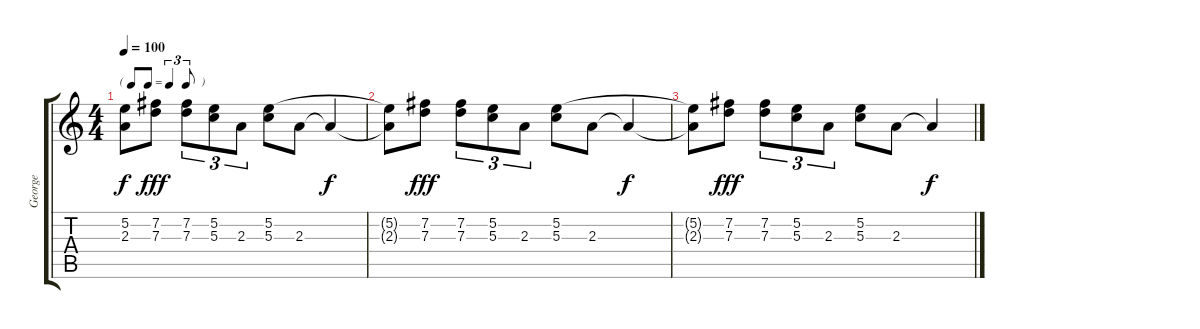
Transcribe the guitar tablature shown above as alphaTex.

\track ("George" "George") {instrument overdrivenguitar}
\staff {score tabs}
\tuning (E4 B3 G3 D3 A2 E2) {hide}
\ts (4 4)
\tf triplet8th
\tempo 100
\clef g2
\ks c
(5.2{t} 2.3{t}).8{dy f} (7.2 7.3).8{dy fff} (7.2 7.3).8{tu (3 2)} (5.2 5.3).8{tu (3 2)} 2.3.8{tu (3 2)} (5.2 5.3).8 2.3.8 2.3{t}.4{dy f} |
(5.2{t} 2.3{t}).8 (7.2 7.3).8{dy fff} (7.2 7.3).8{tu (3 2)} (5.2 5.3).8{tu (3 2)} 2.3.8{tu (3 2)} (5.2 5.3).8 2.3.8 2.3{t}.4{dy f} |
(5.2{t} 2.3{t}).8 (7.2 7.3).8{dy fff} (7.2 7.3).8{tu (3 2)} (5.2 5.3).8{tu (3 2)} 2.3.8{tu (3 2)} (5.2 5.3).8 2.3.8 2.3{t}.4{dy f}
